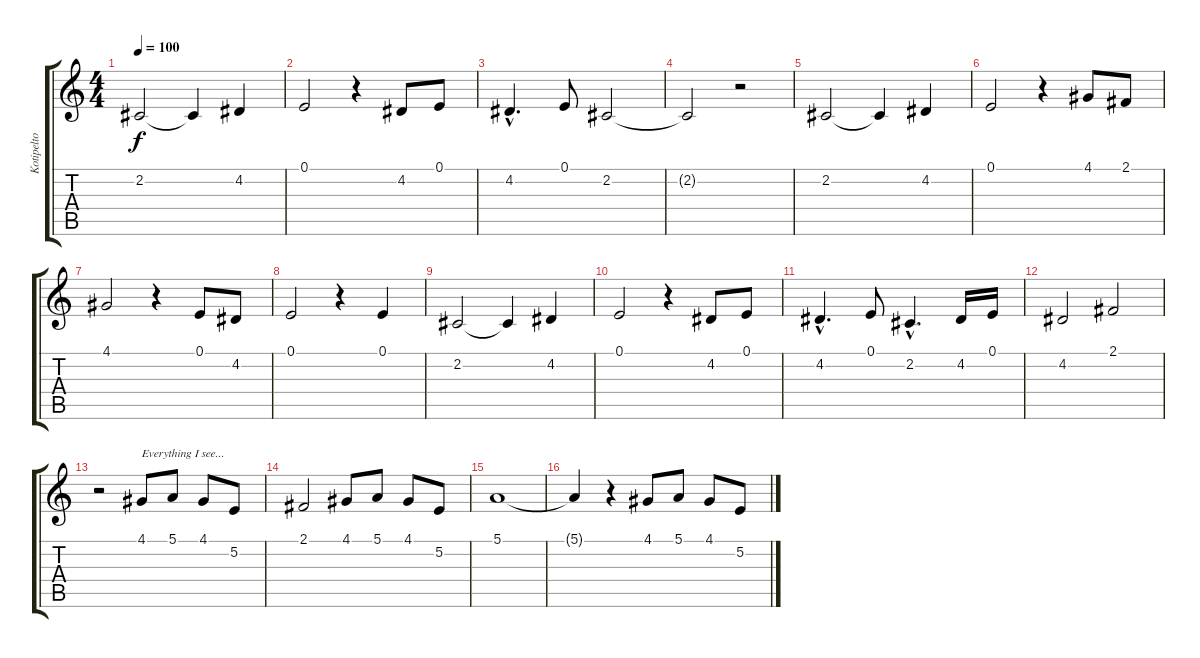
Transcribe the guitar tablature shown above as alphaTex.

\track ("Kotipelto" "Kotipelto") {instrument altosax}
\staff {score tabs}
\tuning (E4 B3 G3 D3 A2 E2) {hide}
\ts (4 4)
\tempo 100
\clef g2
\ks c
2.2.2{dy f} 2.2{t}.4 4.2.4 |
0.1.2 r.4 4.2.8 0.1.8 |
4.2{hac}.4{d} 0.1.8 2.2.2 |
2.2{t}.2 r.2 |
2.2.2 2.2{t}.4 4.2.4 |
0.1.2 r.4 4.1.8 2.1.8 |
4.1.2 r.4 0.1.8 4.2.8 |
0.1.2 r.4 0.1.4 |
2.2.2 2.2{t}.4 4.2.4 |
0.1.2 r.4 4.2.8 0.1.8 |
4.2{hac}.4{d} 0.1.8 2.2{hac}.4{d} 4.2.16 0.1.16 |
4.2.2 2.1.2 |
r.2 4.1.8{txt "Everything I see..."} 5.1.8 4.1.8 5.2.8 |
2.1.2 4.1.8 5.1.8 4.1.8 5.2.8 |
5.1.1 |
5.1{t}.4 r.4 4.1.8 5.1.8 4.1.8 5.2.8
